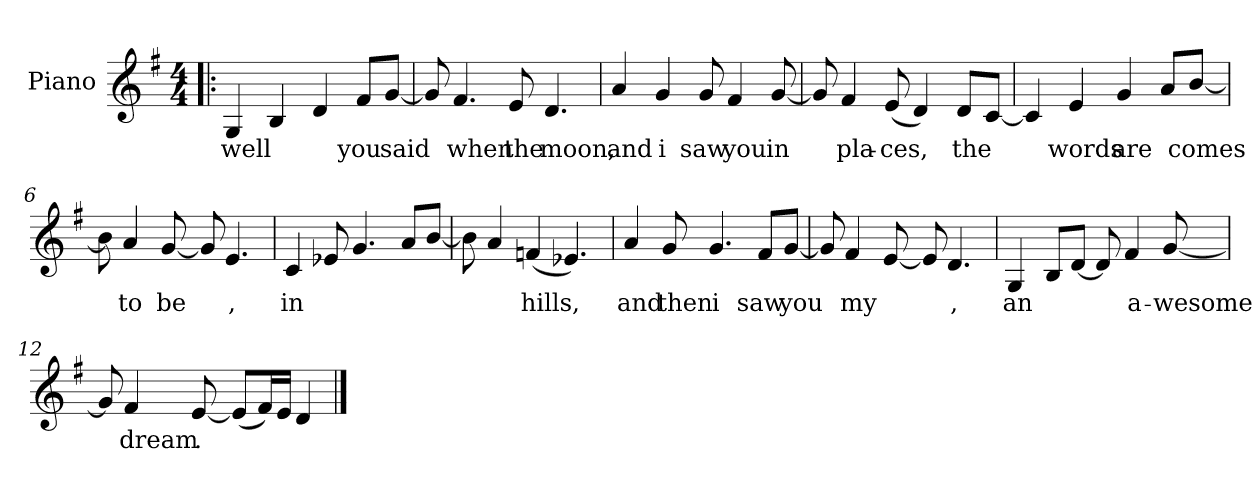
**kern	**text
*part1	*part1
*staff1	*staff1
*I"Piano	*
*I'Pno.	*
*clefG2	*
*k[f#]	*
*G:	*
*M4/4	*
=1!|:	=1!|:
4G/	well
4B/	--
4d/	--
8f#/L	you
[8g/J	said
=2	=2
8g/]	.
4.f#/	when
8e/	the
4.d/	moon,
=3	=3
4a/	and
4g/	i
8g/	saw
4f#/	you
[8g/	in
=4	=4
8g/]	.
4f#/	pla-
(<8e/	-ces,
4d/)	.
8d/L	the
[8c/J	--
=5	=5
4c/]	.
4e/	words
4g/	are
8a/L	--
[8b/J	comes
=6	=6
8b\]	.
4a/	to
[8g/	be
8g/]	.
4.e/	-,
=7	=7
4c/	in
8e-X/	--
4.g/	--
8a/L	--
[8b/J	--
=8	=8
8b\]	.
4a/	--
(<4fn/	hills,
4.e-X/)	.
=9	=9
4a/	and
8g/	then
4.g/	i
8f#/L	saw
[8g/J	you
=10	=10
8g/]	.
4f#/	my
[8e/	--
8e/]	.
4.d/	-,
=11	=11
4G/	an
8B/L	--
[8d/J	--
8d/]	.
4f#/	a-
[8g/	-wesome
=12	=12
8g/]	.
4f#/	dream
[8e/	-.
(<8e/L]	.
16f#/L)	.
16e/JJ	.
4d/	.
==	==
*-	*-
